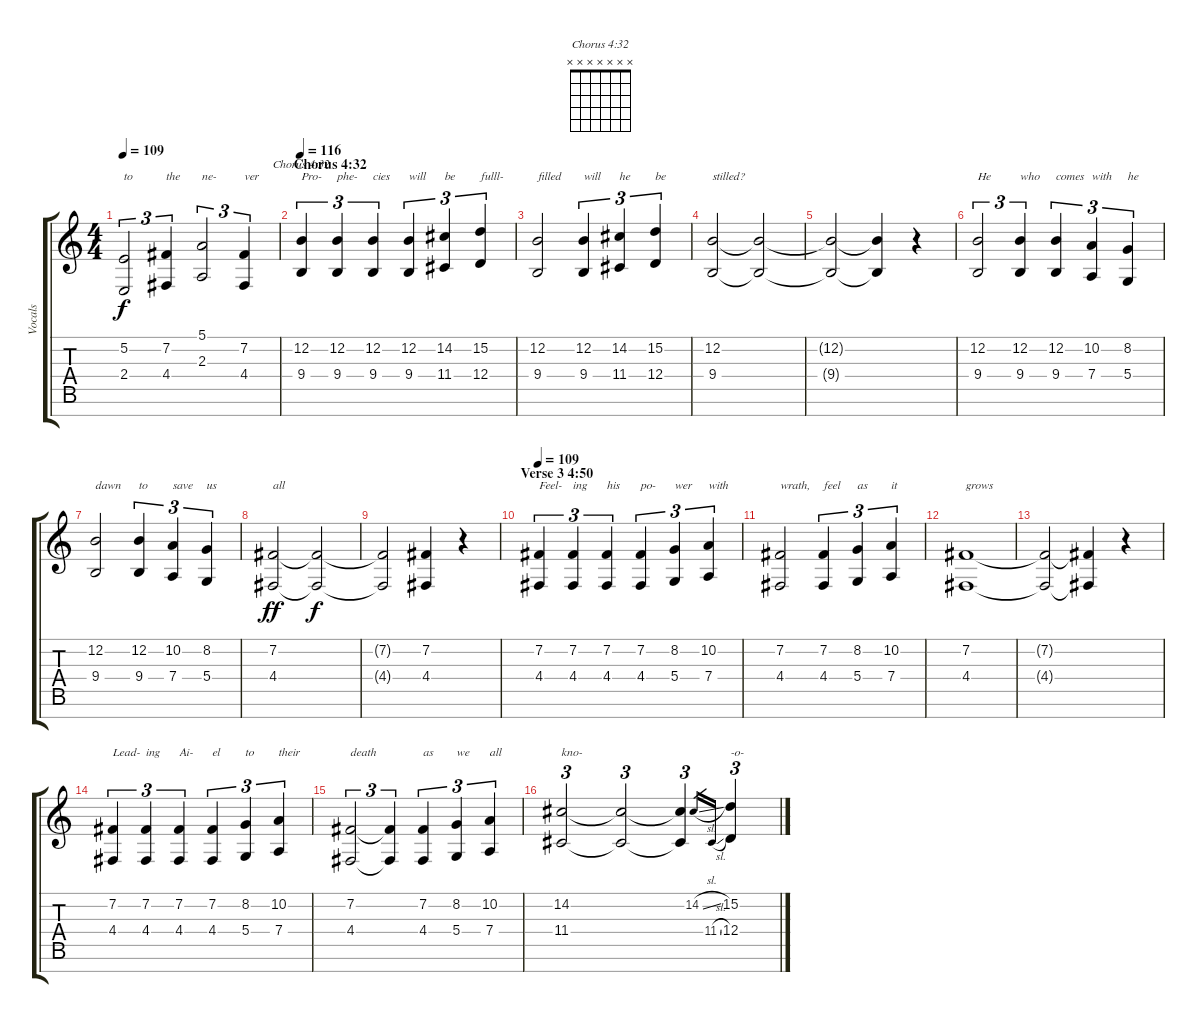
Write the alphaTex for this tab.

\track ("Vocals" "Vocals") {instrument stringensemble1}
\staff {score tabs}
\tuning (E4 B3 G3 D3 A2 E2 B1) {hide}
\chord ("Chorus 4:32" x x x x x x x)
\ts (4 4)
\tempo 109
\clef g2
\ks c
(5.2 2.4).2{tu (3 2) txt "to" dy f} (7.2 4.4).4{tu (3 2) txt "the"} (5.1 2.3).2{tu (3 2) txt "ne-"} (7.2 4.4).4{tu (3 2) txt "ver"} |
\section ("" "Chorus 4:32")
\tempo 116
(12.2 9.4).4{tu (3 2) ch "Chorus 4:32" txt "Pro-" volume 15} (12.2 9.4).4{tu (3 2) txt "phe-"} (12.2 9.4).4{tu (3 2) txt "cies"} (12.2 9.4).4{tu (3 2) txt "will"} (14.2 11.4).4{tu (3 2) txt "be"} (15.2 12.4).4{tu (3 2) txt "fulll-"} |
(12.2 9.4).2{txt "filled"} (12.2 9.4).4{tu (3 2) txt "will"} (14.2 11.4).4{tu (3 2) txt "he "} (15.2 12.4).4{tu (3 2) txt "be"} |
(12.2 9.4).2{txt "stilled?"} (12.2{t} 9.4{t}).2 |
(12.2{t} 9.4{t}).2 (12.2{t} 9.4{t}).4 r.4 |
(12.2 9.4).2{tu (3 2) txt "He"} (12.2 9.4).4{tu (3 2) txt "who"} (12.2 9.4).4{tu (3 2) txt "comes"} (10.2 7.4).4{tu (3 2) txt "with"} (8.2 5.4).4{tu (3 2) txt "he"} |
(12.2 9.4).2{txt "dawn"} (12.2 9.4).4{tu (3 2) txt "to"} (10.2 7.4).4{tu (3 2) txt "save"} (8.2 5.4).4{tu (3 2) txt "us"} |
(7.2 4.4).2{txt "all" dy ff} (7.2{t} 4.4{t}).2{dy f} |
(7.2{t} 4.4{t}).2 (7.2 4.4).4 r.4 |
\section ("" "Verse 3 4:50")
\tempo 109
(7.2 4.4).4{tu (3 2) txt "Feel-" volume 13} (7.2 4.4).4{tu (3 2) txt "ing"} (7.2 4.4).4{tu (3 2) txt "his"} (7.2 4.4).4{tu (3 2) txt "po-"} (8.2 5.4).4{tu (3 2) txt "wer"} (10.2 7.4).4{tu (3 2) txt "with"} |
(7.2 4.4).2{txt "wrath,"} (7.2 4.4).4{tu (3 2) txt "feel"} (8.2 5.4).4{tu (3 2) txt "as"} (10.2 7.4).4{tu (3 2) txt "it"} |
(7.2 4.4).1{txt "grows"} |
(7.2{t} 4.4{t}).2 (7.2{t} 4.4{t}).4 r.4 |
(7.2 4.4).4{tu (3 2) txt "Lead-"} (7.2 4.4).4{tu (3 2) txt "ing"} (7.2 4.4).4{tu (3 2) txt "Ai-"} (7.2 4.4).4{tu (3 2) txt "el"} (8.2 5.4).4{tu (3 2) txt "to"} (10.2 7.4).4{tu (3 2) txt "their"} |
(7.2 4.4).2{tu (3 2) txt "death"} (7.2{t} 4.4{t}).4{tu (3 2)} (7.2 4.4).4{tu (3 2) txt "as"} (8.2 5.4).4{tu (3 2) txt "we"} (10.2 7.4).4{tu (3 2) txt "all"} |
(14.2 11.4).2{tu (3 2) txt "kno-"} (14.2{t} 11.4{t}).2{tu (3 2)} (14.2{t} 11.4{t}).4{tu (3 2)} 14.2{sl}.16{gr} 11.4{sl}.16{gr} (15.2 12.4).4{tu (3 2) txt "-o-"}
